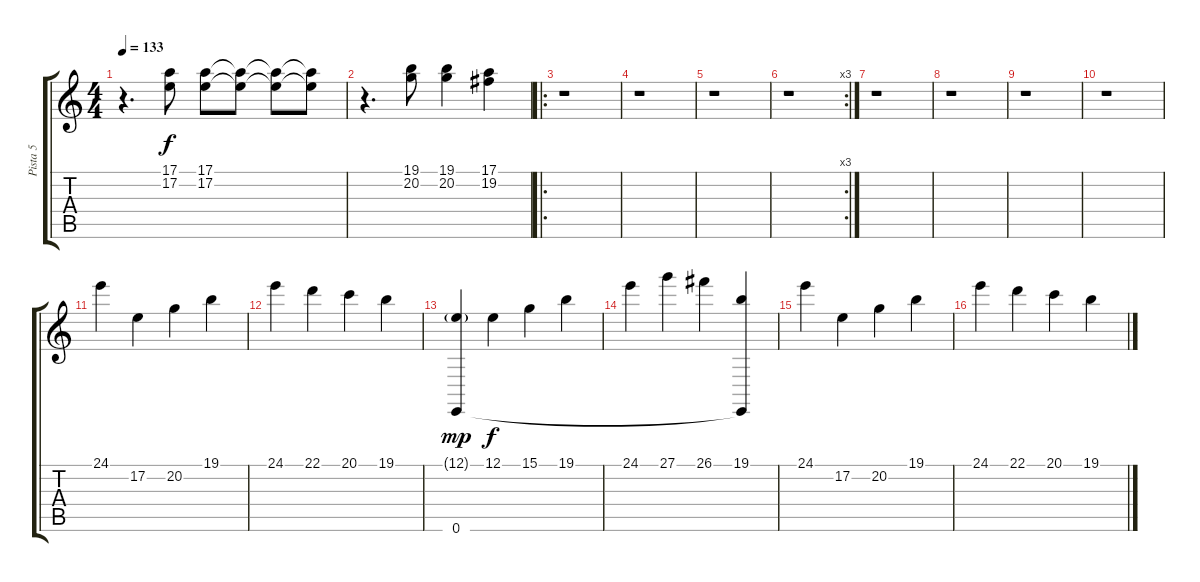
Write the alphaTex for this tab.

\track ("Pista 5" "Pista 5") {instrument acousticgrandpiano}
\staff {score tabs}
\tuning (E4 B3 G3 D3 A2 E2) {hide}
\ts (4 4)
\tempo 133
\clef g2
\ks c
r.4{d dy f} (17.1 17.2).8{volume 11} (17.1 17.2).8 (17.1{t} 17.2{t}).8{volume 5} (17.1{t} 17.2{t}).8 (17.1{t} 17.2{t}).8 |
r.4{d} (19.1 20.2).8{volume 12} (19.1 20.2).4 (17.1 19.2).4 |
\ro
r.1 |
r.1 |
r.1 |
\rc 3
r.1 |
r.1 |
r.1 |
r.1 |
r.1 |
24.1.4{instrument acousticgrandpiano} 17.2.4 20.2.4 19.1.4 |
24.1.4 22.1.4 20.1.4 19.1.4 |
(12.1{g} 0.6).4{dy mp} 12.1.4{dy f} 15.1.4 19.1.4 |
24.1.4 27.1.4 26.1.4 (19.1 0.6{t}).4 |
24.1.4{instrument acousticgrandpiano} 17.2.4 20.2.4 19.1.4 |
24.1.4 22.1.4 20.1.4 19.1.4
